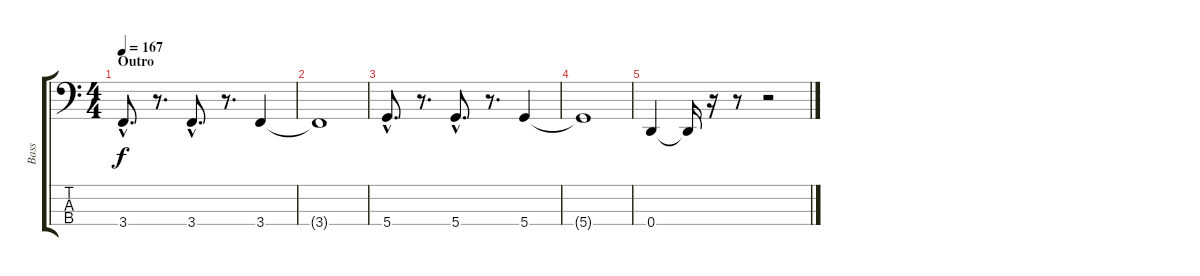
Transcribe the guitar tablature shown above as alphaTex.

\track ("Bass" "Bass") {instrument electricbassfinger}
\staff {score tabs}
\tuning (G2 D2 A1 D1) {hide}
\ts (4 4)
\section ("" "Outro")
\tempo 167
\clef f4
\ks c
3.4{hac}.8{d dy f} r.8{d} 3.4{hac}.8{d} r.8{d} 3.4.4 |
3.4{t}.1 |
5.4{hac}.8{d} r.8{d} 5.4{hac}.8{d} r.8{d} 5.4.4 |
5.4{t}.1 |
0.4.4 0.4{t}.16 r.16 r.8 r.2
